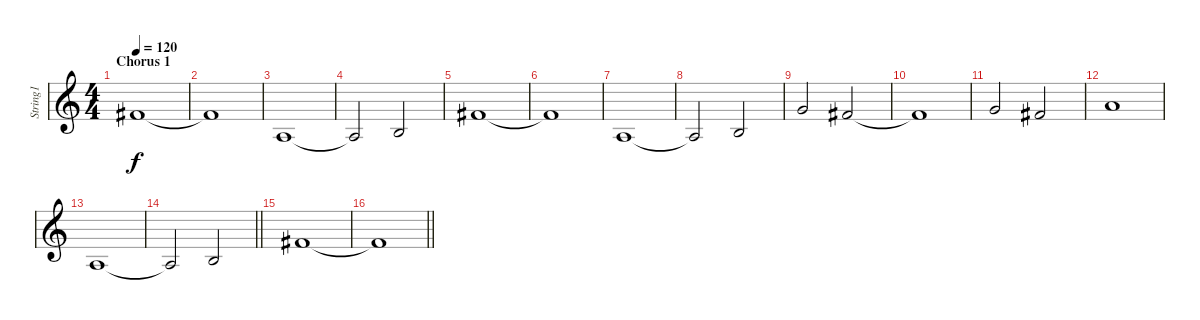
\track ("String1" "String1") {instrument fx6goblins}
\staff {score}
\tuning (E4 B3 G3 D3 A2 E2) {hide}
\ts (4 4)
\section ("" "Chorus 1")
\tempo 120
\clef g2
\ks c
2.1.1{dy f} |
2.1{t}.1 |
2.3.1 |
2.3{t}.2 0.2.2 |
2.1.1 |
2.1{t}.1 |
2.3.1 |
2.3{t}.2 0.2.2 |
3.1.2 2.1.2 |
2.1{t}.1 |
3.1.2 2.1.2 |
5.1.1 |
2.3.1 |
\barLineRight lightlight
2.3{t}.2 0.2.2 |
\section ("" "")
2.1.1 |
\barLineRight lightlight
2.1{t}.1
